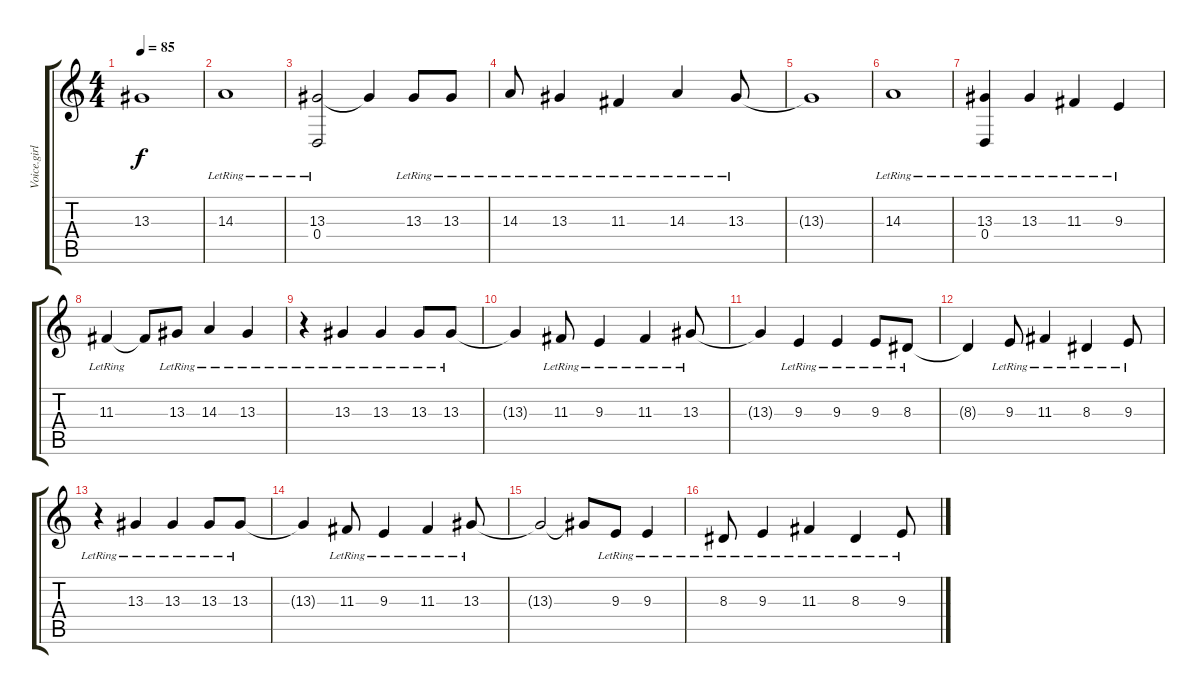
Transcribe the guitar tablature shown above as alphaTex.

\track ("Voice.girl" "Voice.girl") {instrument brightacousticpiano}
\staff {score tabs}
\tuning (E4 B3 G3 D3 A2 E2) {hide}
\ts (4 4)
\tempo 85
\clef g2
\ks c
13.3{t}.1{dy f} |
14.3{lr}.1 |
(13.3{lr} 0.4).2 13.3{t}.4 13.3{lr}.8 13.3{lr}.8 |
14.3{lr}.8 13.3{lr}.4 11.3{lr}.4 14.3{lr}.4 13.3{lr}.8 |
13.3{t}.1 |
14.3{lr}.1 |
(13.3{lr} 0.4).4 13.3{lr}.4 11.3{lr}.4 9.3{lr}.4 |
11.3{lr}.4 11.3{t}.8 13.3{lr}.8 14.3{lr}.4 13.3{lr}.4 |
r.4 13.3{lr}.4 13.3{lr}.4 13.3{lr}.8 13.3{lr}.8 |
13.3{t}.4 11.3{lr}.8 9.3{lr}.4 11.3{lr}.4 13.3{lr}.8 |
13.3{t}.4 9.3{lr}.4 9.3{lr}.4 9.3{lr}.8 8.3{lr}.8 |
8.3{t}.4 9.3{lr}.8 11.3{lr}.4 8.3{lr}.4 9.3{lr}.8 |
r.4 13.3{lr}.4 13.3{lr}.4 13.3{lr}.8 13.3{lr}.8 |
13.3{t}.4 11.3{lr}.8 9.3{lr}.4 11.3{lr}.4 13.3{lr}.8 |
13.3{t}.2 13.3{t}.8 9.3{lr}.8 9.3{lr}.4 |
8.3{lr}.8 9.3{lr}.4 11.3{lr}.4 8.3{lr}.4 9.3{lr}.8
